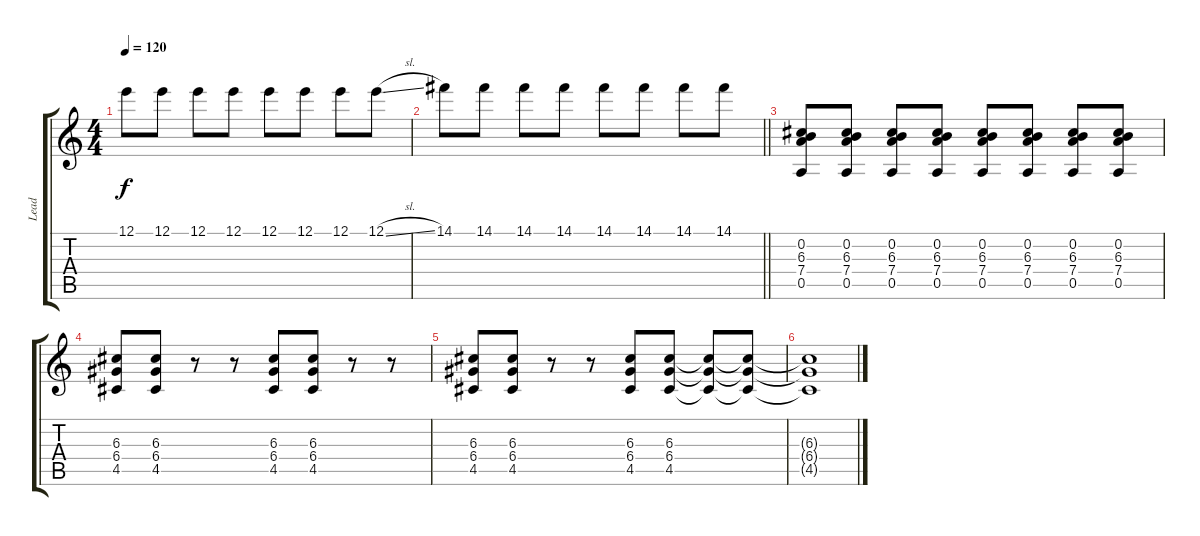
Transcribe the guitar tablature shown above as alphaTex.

\track ("Lead" "Lead") {instrument electricguitarclean}
\staff {score tabs}
\tuning (E4 B3 G3 D3 A2 E2) {hide}
\ts (4 4)
\tempo 120
\clef g2
\ks c
12.1.8{dy f} 12.1.8 12.1.8 12.1.8 12.1.8 12.1.8 12.1.8 12.1{sl}.8 |
\barLineRight lightlight
14.1.8 14.1.8 14.1.8 14.1.8 14.1.8 14.1.8 14.1.8 14.1.8 |
(0.2 6.3 7.4 0.5).8 (0.2 6.3 7.4 0.5).8 (0.2 6.3 7.4 0.5).8 (0.2 6.3 7.4 0.5).8 (0.2 6.3 7.4 0.5).8 (0.2 6.3 7.4 0.5).8 (0.2 6.3 7.4 0.5).8 (0.2 6.3 7.4 0.5).8 |
(6.3 6.4 4.5).8 (6.3 6.4 4.5).8 r.8 r.8 (6.3 6.4 4.5).8 (6.3 6.4 4.5).8 r.8 r.8 |
(6.3 6.4 4.5).8 (6.3 6.4 4.5).8 r.8 r.8 (6.3 6.4 4.5).8 (6.3 6.4 4.5).8 (6.3{t} 6.4{t} 4.5{t}).8 (6.3{t} 6.4{t} 4.5{t}).8 |
(6.3{t} 6.4{t} 4.5{t}).1
